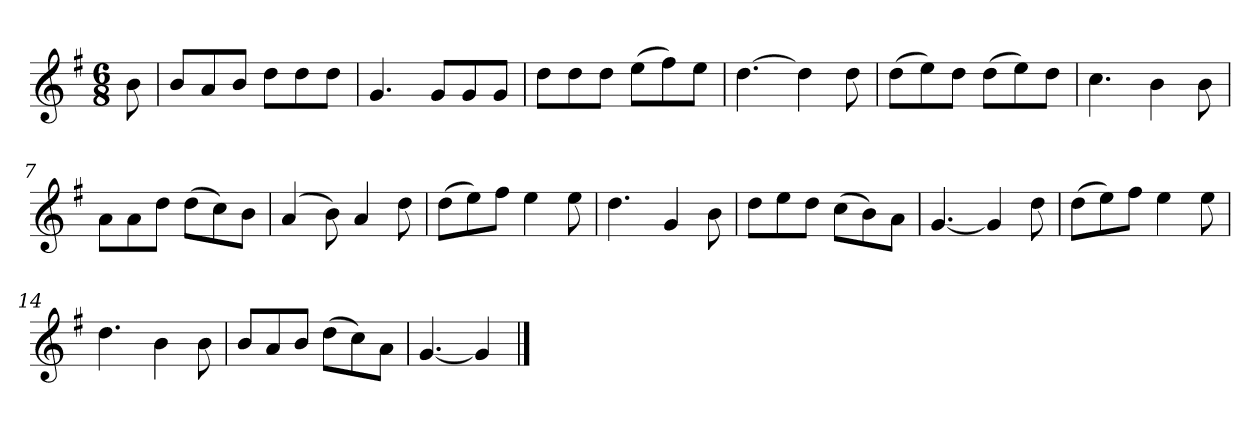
**kern
*part1
*staff1
*k[f#]
*M6/8
*MM120
=
8b
=1
8bL
8a
8bJ
8ddL
8dd
8ddJ
=2
4.g
8gL
8g
8gJ
=3
8ddL
8dd
8ddJ
(8eeL
8ff#)
8eeJ
=4
[4.dd
4dd]
8dd
=5
(8ddL
8ee)
8ddJ
(8ddL
8ee)
8ddJ
=6
4.cc
4b
8b
=7
8aL
8a
8ddJ
(8ddL
8cc)
8bJ
=8
(4a
8b)
4a
8dd
=9
(8ddL
8ee)
8ff#J
4ee
8ee
=10
4.dd
4g
8b
=11
8ddL
8ee
8ddJ
(8ccL
8b)
8aJ
=12
[4.g
4g]
8dd
=13
(8ddL
8ee)
8ff#J
4ee
8ee
=14
4.dd
4b
8b
=15
8bL
8a
8bJ
(8ddL
8cc)
8aJ
=16
[4.g
4g]
==
*-
